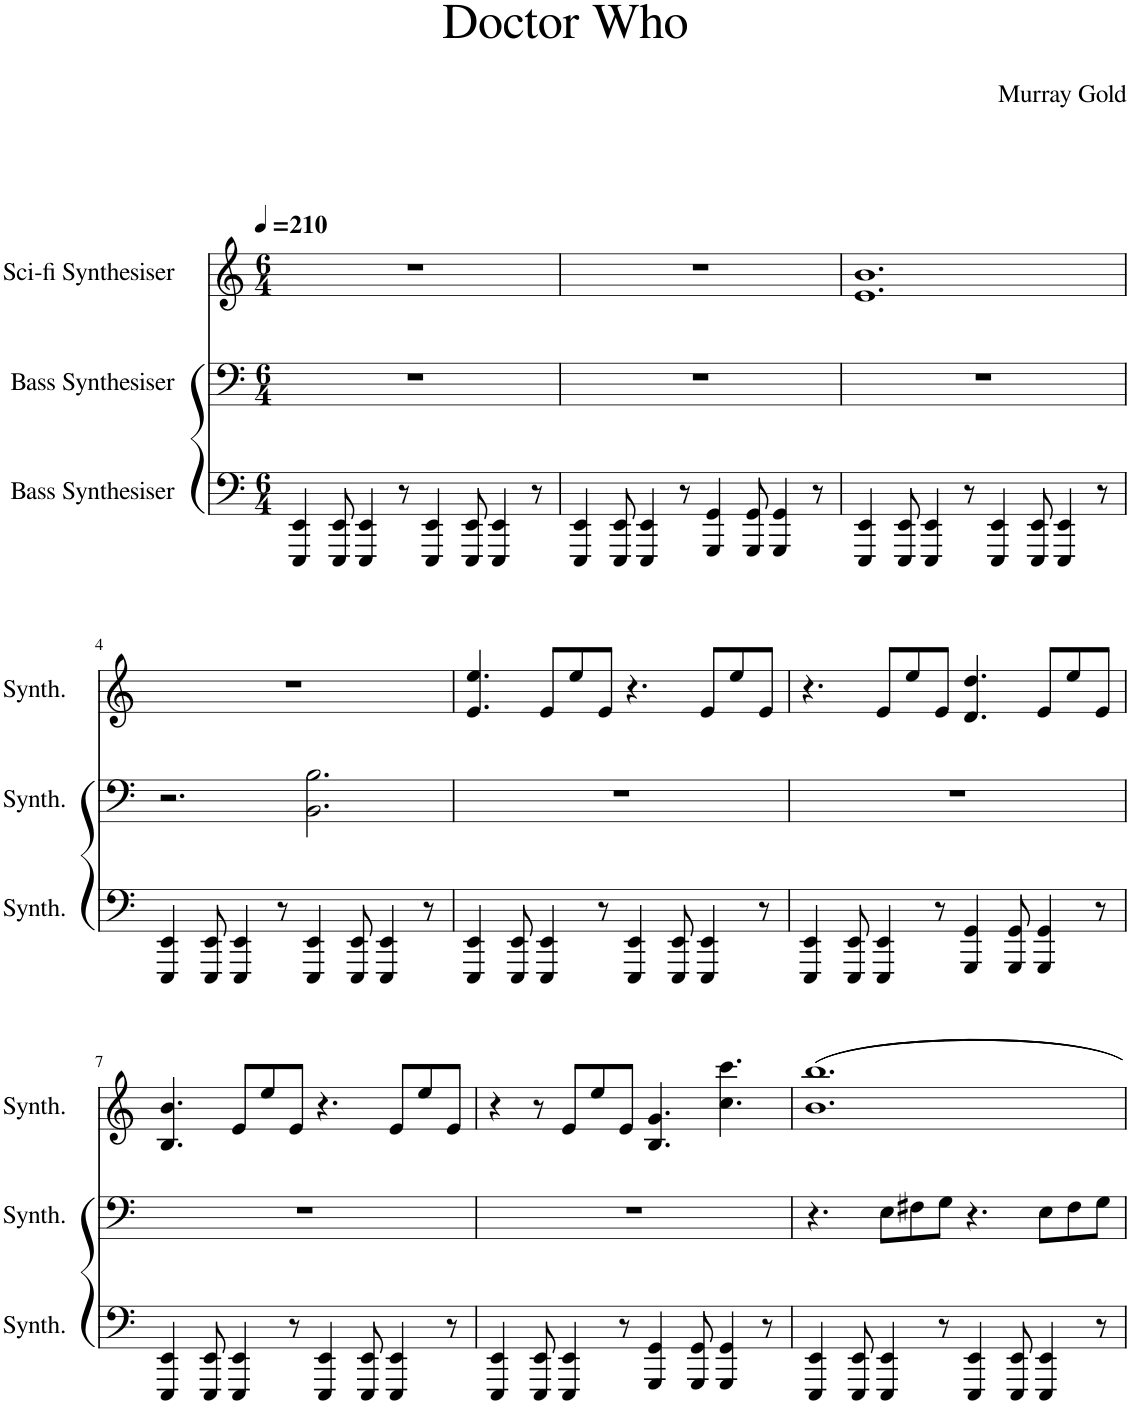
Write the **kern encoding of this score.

**kern	**kern	**kern
*part3	*part2	*part1
*staff3	*staff2	*staff1
*I"Bass Synthesiser	*I"Bass Synthesiser	*I"Sci-fi Synthesiser
*I'Synth.	*I'Synth.	*I'Synth.
*clefF4	*clefF4	*clefG2
*k[]	*k[]	*k[]
*M6/4	*M6/4	*M6/4
*MM210	*MM210	*MM210
=1	=1	=1
4EEE/ 4EE/	1.r	1.r
8EEE/ 8EE/	.	.
4EEE/ 4EE/	.	.
8r	.	.
4EEE/ 4EE/	.	.
8EEE/ 8EE/	.	.
4EEE/ 4EE/	.	.
8r	.	.
=2	=2	=2
4EEE/ 4EE/	1.r	1.r
8EEE/ 8EE/	.	.
4EEE/ 4EE/	.	.
8r	.	.
4GGG/ 4GG/	.	.
8GGG/ 8GG/	.	.
4GGG/ 4GG/	.	.
8r	.	.
=3	=3	=3
4EEE/ 4EE/	1.r	1.e 1.b
8EEE/ 8EE/	.	.
4EEE/ 4EE/	.	.
8r	.	.
4EEE/ 4EE/	.	.
8EEE/ 8EE/	.	.
4EEE/ 4EE/	.	.
8r	.	.
!!LO:LB:g=z
=4	=4	=4
4EEE/ 4EE/	2.r	1.r
8EEE/ 8EE/	.	.
4EEE/ 4EE/	.	.
8r	.	.
4EEE/ 4EE/	2.BB\ 2.B\	.
8EEE/ 8EE/	.	.
4EEE/ 4EE/	.	.
8r	.	.
=5	=5	=5
4EEE/ 4EE/	1.r	4.e/ 4.ee/
8EEE/ 8EE/	.	.
4EEE/ 4EE/	.	8e/L
.	.	8ee/
8r	.	8e/J
4EEE/ 4EE/	.	4.r
8EEE/ 8EE/	.	.
4EEE/ 4EE/	.	8e/L
.	.	8ee/
8r	.	8e/J
=6	=6	=6
4EEE/ 4EE/	1.r	4.r
8EEE/ 8EE/	.	.
4EEE/ 4EE/	.	8e/L
.	.	8ee/
8r	.	8e/J
4GGG/ 4GG/	.	4.d/ 4.dd/
8GGG/ 8GG/	.	.
4GGG/ 4GG/	.	8e/L
.	.	8ee/
8r	.	8e/J
!!LO:LB:g=z
=7	=7	=7
4EEE/ 4EE/	1.r	4.B/ 4.b/
8EEE/ 8EE/	.	.
4EEE/ 4EE/	.	8e/L
.	.	8ee/
8r	.	8e/J
4EEE/ 4EE/	.	4.r
8EEE/ 8EE/	.	.
4EEE/ 4EE/	.	8e/L
.	.	8ee/
8r	.	8e/J
=8	=8	=8
4EEE/ 4EE/	1.r	4r
8EEE/ 8EE/	.	8r
4EEE/ 4EE/	.	8e/L
.	.	8ee/
8r	.	8e/J
4GGG/ 4GG/	.	4.B/ 4.g/
8GGG/ 8GG/	.	.
4GGG/ 4GG/	.	4.cc\ 4.ccc\
8r	.	.
=9	=9	=9
4EEE/ 4EE/	4.r	1.b 1.bb
8EEE/ 8EE/	.	.
4EEE/ 4EE/	8E\L	.
.	8F#X\	.
8r	8G\J	.
4EEE/ 4EE/	4.r	.
8EEE/ 8EE/	.	.
4EEE/ 4EE/	8E\L	.
.	8F#\	.
8r	8G\J	.
=	=	=
*-	*-	*-
